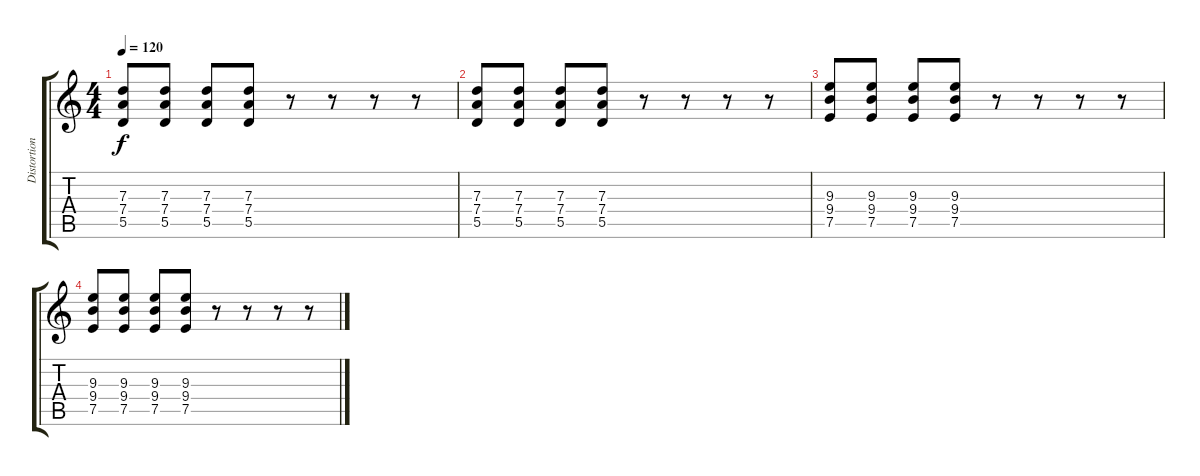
\track ("Distortion" "Distortion") {instrument distortionguitar}
\staff {score tabs}
\tuning (E4 B3 G3 D3 A2 E2) {hide}
\ts (4 4)
\tempo 120
\clef g2
\ks c
(7.3 7.4 5.5).8{dy f} (7.3 7.4 5.5).8 (7.3 7.4 5.5).8 (7.3 7.4 5.5).8 r.8 r.8 r.8 r.8 |
(7.3 7.4 5.5).8 (7.3 7.4 5.5).8 (7.3 7.4 5.5).8 (7.3 7.4 5.5).8 r.8 r.8 r.8 r.8 |
(9.3 9.4 7.5).8 (9.3 9.4 7.5).8 (9.3 9.4 7.5).8 (9.3 9.4 7.5).8 r.8 r.8 r.8 r.8 |
(9.3 9.4 7.5).8 (9.3 9.4 7.5).8 (9.3 9.4 7.5).8 (9.3 9.4 7.5).8 r.8 r.8 r.8 r.8
